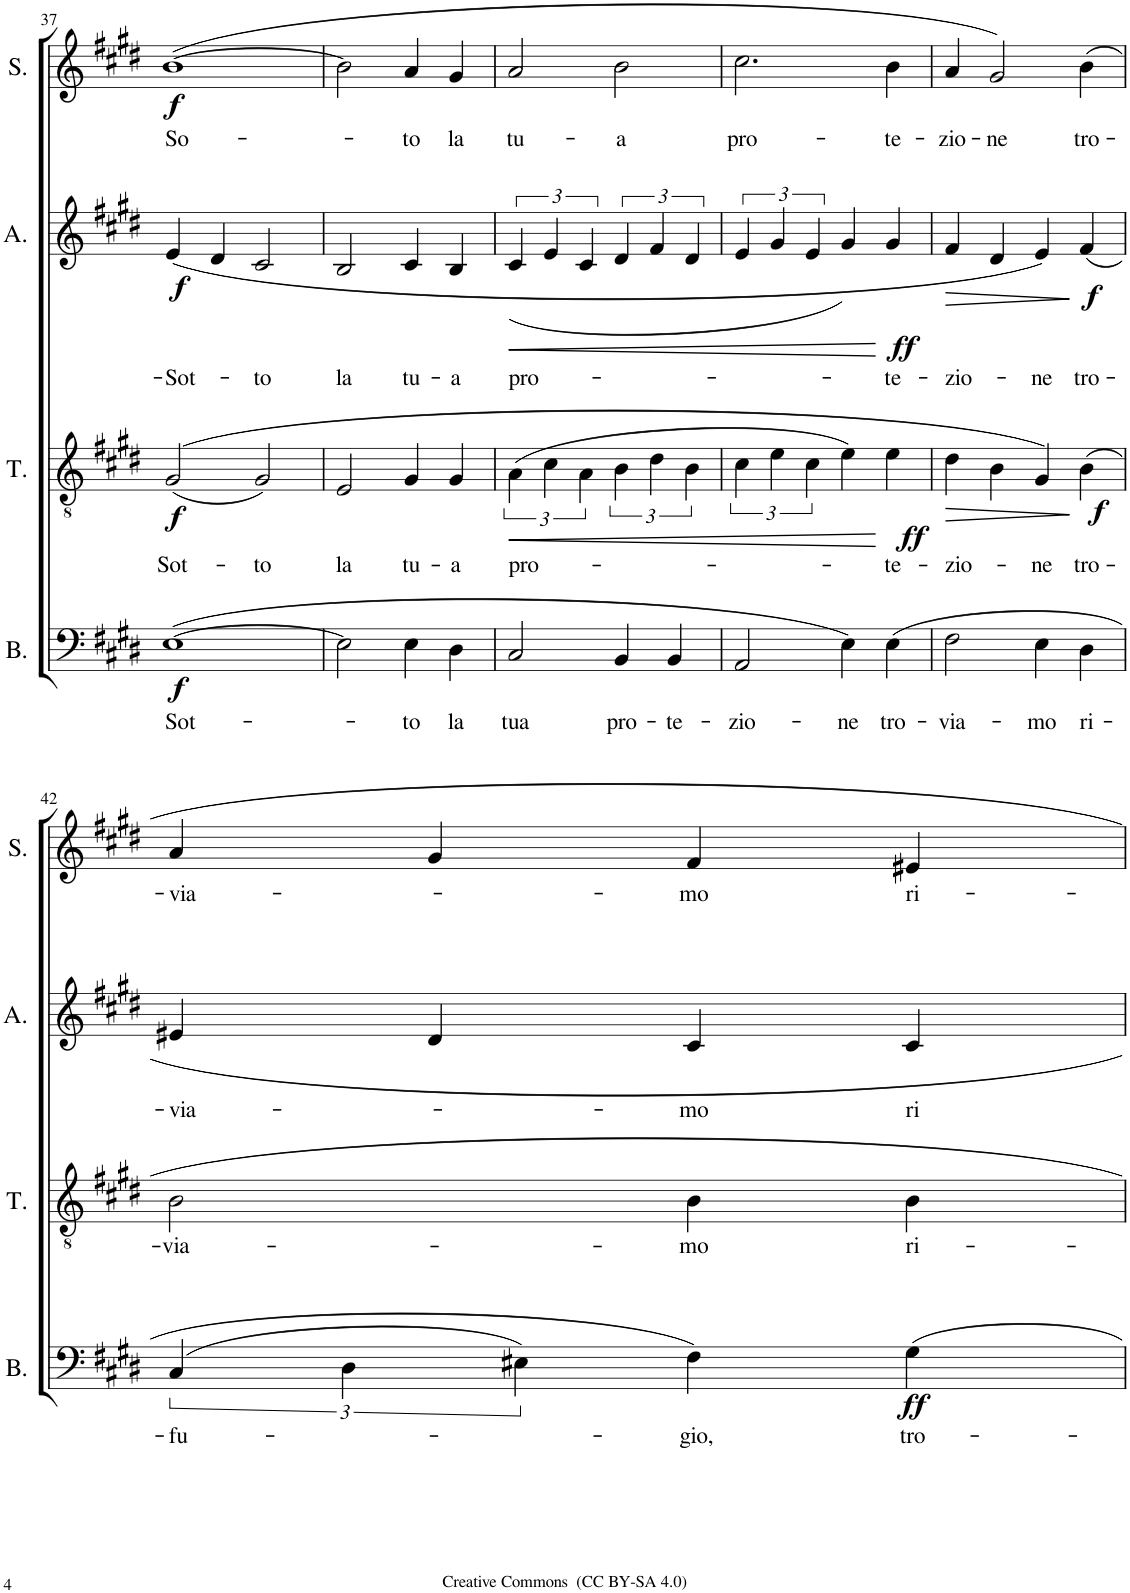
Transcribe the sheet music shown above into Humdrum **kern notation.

**kern	**text	**dynam	**kern	**text	**dynam	**kern	**text	**dynam	**kern	**text	**dynam
*part4	*part4	*part4	*part3	*part3	*part3	*part2	*part2	*part2	*part1	*part1	*part1
*staff4	*staff4	*staff4	*staff3	*staff3	*staff3	*staff2	*staff2	*staff2	*staff1	*staff1	*staff1
*I"Bass	*	*	*I"Tenor	*	*	*I"Alto	*	*	*I"Soprano	*	*
*I'B.	*	*	*I'T.	*	*	*I'A.	*	*	*I'S.	*	*
!!LO:PB:g=z
*clefF4	*	*	*clefGv2	*	*	*clefG2	*	*	*clefG2	*	*
*k[f#c#g#d#]	*	*	*k[f#c#g#d#]	*	*	*k[f#c#g#d#]	*	*	*k[f#c#g#d#]	*	*
*M4/4	*	*	*M4/4	*	*	*M4/4	*	*	*M4/4	*	*
=37	=37	=37	=37	=37	=37	=37	=37	=37	=37	=37	=37
!	!LO:LY:b	!LO:DY:b	!	!LO:LY:b	!LO:DY:b	!	!LO:LY:b	!LO:DY:b	!	!LO:LY:b	!LO:DY:b
([1E	Sot-	f	((2G#/	Sot-	f	(4e/	Sot-	f	([1b	So-	f
.	.	.	.	.	.	4d#/	.	.	.	.	.
!	!	!	!	!LO:LY:b	!	!	!LO:LY:b	!	!	!	!
.	.	.	2G#/)	-to	.	2c#/	-to	.	.	.	.
=38	=38	=38	=38	=38	=38	=38	=38	=38	=38	=38	=38
!	!	!	!	!LO:LY:b	!	!	!LO:LY:b	!	!	!	!
2E\]	.	.	2E/	la	.	2B/	la	.	2b\]	.	.
!	!LO:LY:b	!	!	!LO:LY:b	!	!	!LO:LY:b	!	!	!LO:LY:b	!
4E\	-to	.	4G#/	tu-	.	4c#/	tu-	.	4a/	-to	.
!	!LO:LY:b	!	!	!LO:LY:b	!	!	!LO:LY:b	!	!	!LO:LY:b	!
4D#\	la	.	4G#/	-a	.	4B/	-a	.	4g#/	la	.
=39	=39	=39	=39	=39	=39	=39	=39	=39	=39	=39	=39
!	!LO:LY:b	!	!	!LO:LY:b	!LO:HP:b	!	!LO:LY:b	!LO:HP:b	!	!LO:LY:b	!
2C#/	tua	.	(6A\	pro-	<	(6c#/	pro-	<	2a/	tu-	.
.	.	.	6c#\	.	.	6e/	.	.	.	.	.
.	.	.	6A\	.	.	6c#/	.	.	.	.	.
!	!LO:LY:b	!	!	!	!	!	!	!	!	!LO:LY:b	!
4BB/	pro-	.	6B\	.	.	6d#/	.	.	2b\	-a	.
.	.	.	6d#\	.	.	6f#/	.	.	.	.	.
!	!LO:LY:b	!	!	!	!	!	!	!	!	!	!
4BB/	-te-	.	.	.	.	.	.	.	.	.	.
.	.	.	6B\	.	.	6d#/	.	.	.	.	.
=40	=40	=40	=40	=40	=40	=40	=40	=40	=40	=40	=40
!	!LO:LY:b	!	!	!	!	!	!	!	!	!LO:LY:b	!
2AA/	-zio-	.	6c#\	.	.	6e/	.	.	2.cc#\	pro-	.
.	.	.	6e\	.	.	6g#/	.	.	.	.	.
.	.	.	6c#\	.	.	6e/	.	.	.	.	.
!	!LO:LY:b	!	!	!	!	!	!	!	!	!	!
4E\)	-ne	.	4e\)	.	.	4g#/)	.	.	.	.	.
!	!LO:LY:b	!	!	!LO:LY:b	!LO:DY:n=1:b	!	!LO:LY:b	!LO:DY:n=1:b	!	!LO:LY:b	!
(4E\	tro-	.	4e\	-te-	[ ff	4g#/	-te-	[ ff	4b\	-te-	.
=41	=41	=41	=41	=41	=41	=41	=41	=41	=41	=41	=41
!	!LO:LY:b	!	!	!LO:LY:b	!LO:HP:b	!	!LO:LY:b	!LO:HP:b	!	!LO:LY:b	!
2F#\	-via-	.	4d#\	-zio-	>	4f#/	-zio-	>	4a/	-zio-	.
!	!	!	!	!	!	!	!	!	!	!LO:LY:b	!
.	.	.	4B\	.	.	4d#/	.	.	2g#/)	-ne	.
!	!LO:LY:b	!	!	!LO:LY:b	!	!	!LO:LY:b	!	!	!	!
4E\	-mo	.	4G#/)	-ne	.	4e/)	-ne	.	.	.	.
!	!LO:LY:b	!	!	!LO:LY:b	!LO:DY:n=1:b	!	!LO:LY:b	!LO:DY:n=1:b	!	!LO:LY:b	!
4D#\	ri-	.	4B\	tro-	] f	4f#/	tro-	] f	4b\	tro-	.
!!LO:LB:g=z
=42	=42	=42	=42	=42	=42	=42	=42	=42	=42	=42	=42
!	!LO:LY:b	!	!	!LO:LY:b	!	!	!LO:LY:b	!	!	!LO:LY:b	!
(6C#/	-fu-	.	2B\	-via-	.	4e#X/	-via-	.	4a/	-via-	.
6D#\	.	.	.	.	.	.	.	.	.	.	.
.	.	.	.	.	.	4d#/	.	.	4g#/	.	.
6E#X\)	.	.	.	.	.	.	.	.	.	.	.
!	!LO:LY:b	!	!	!LO:LY:b	!	!	!LO:LY:b	!	!	!LO:LY:b	!
4F#\)	-gio,	.	4B\	-mo	.	4c#/	-mo	.	4f#/	-mo	.
!	!LO:LY:b	!LO:DY:b	!	!LO:LY:b	!	!	!LO:LY:b	!	!	!LO:LY:b	!
4G#\	tro-	ff	4B\	ri-	.	4c#/	ri	.	4e#X/	ri-	.
=	=	=	=	=	=	=	=	=	=	=	=
*-	*-	*-	*-	*-	*-	*-	*-	*-	*-	*-	*-
